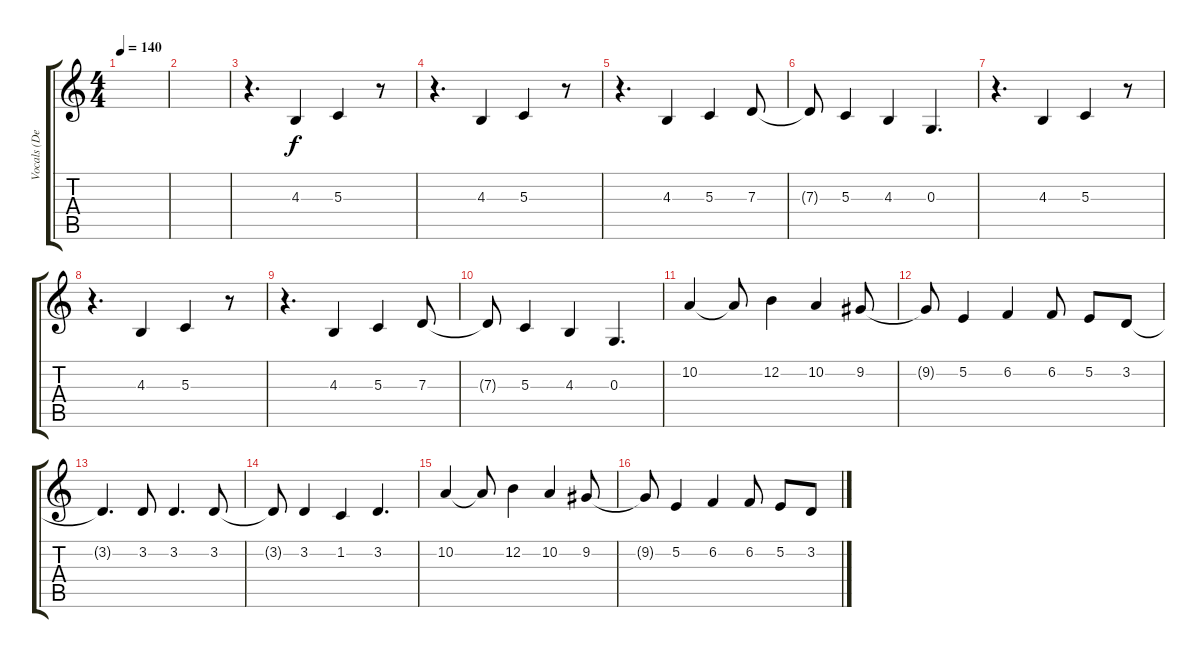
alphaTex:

\track ("Vocals (Dexter)" "Vocals (De") {instrument accordion}
\staff {score tabs}
\tuning (E4 B3 G3 D3 A2 E2) {hide}
\ts (4 4)
\tempo 140
\clef g2
\ks c
|
|
r.4{d} 4.3.4 5.3.4 r.8 |
r.4{d} 4.3.4 5.3.4 r.8 |
r.4{d} 4.3.4 5.3.4 7.3.8 |
7.3{t}.8 5.3.4 4.3.4 0.3.4{d} |
r.4{d} 4.3.4 5.3.4 r.8 |
r.4{d} 4.3.4 5.3.4 r.8 |
r.4{d} 4.3.4 5.3.4 7.3.8 |
7.3{t}.8 5.3.4 4.3.4 0.3.4{d} |
10.2.4 10.2{t}.8 12.2.4 10.2.4 9.2.8 |
9.2{t}.8 5.2.4 6.2.4 6.2.8 5.2.8 3.2.8 |
3.2{t}.4{d} 3.2.8 3.2.4{d} 3.2.8 |
3.2{t}.8 3.2.4 1.2.4 3.2.4{d} |
10.2.4 10.2{t}.8 12.2.4 10.2.4 9.2.8 |
9.2{t}.8 5.2.4 6.2.4 6.2.8 5.2.8 3.2.8
